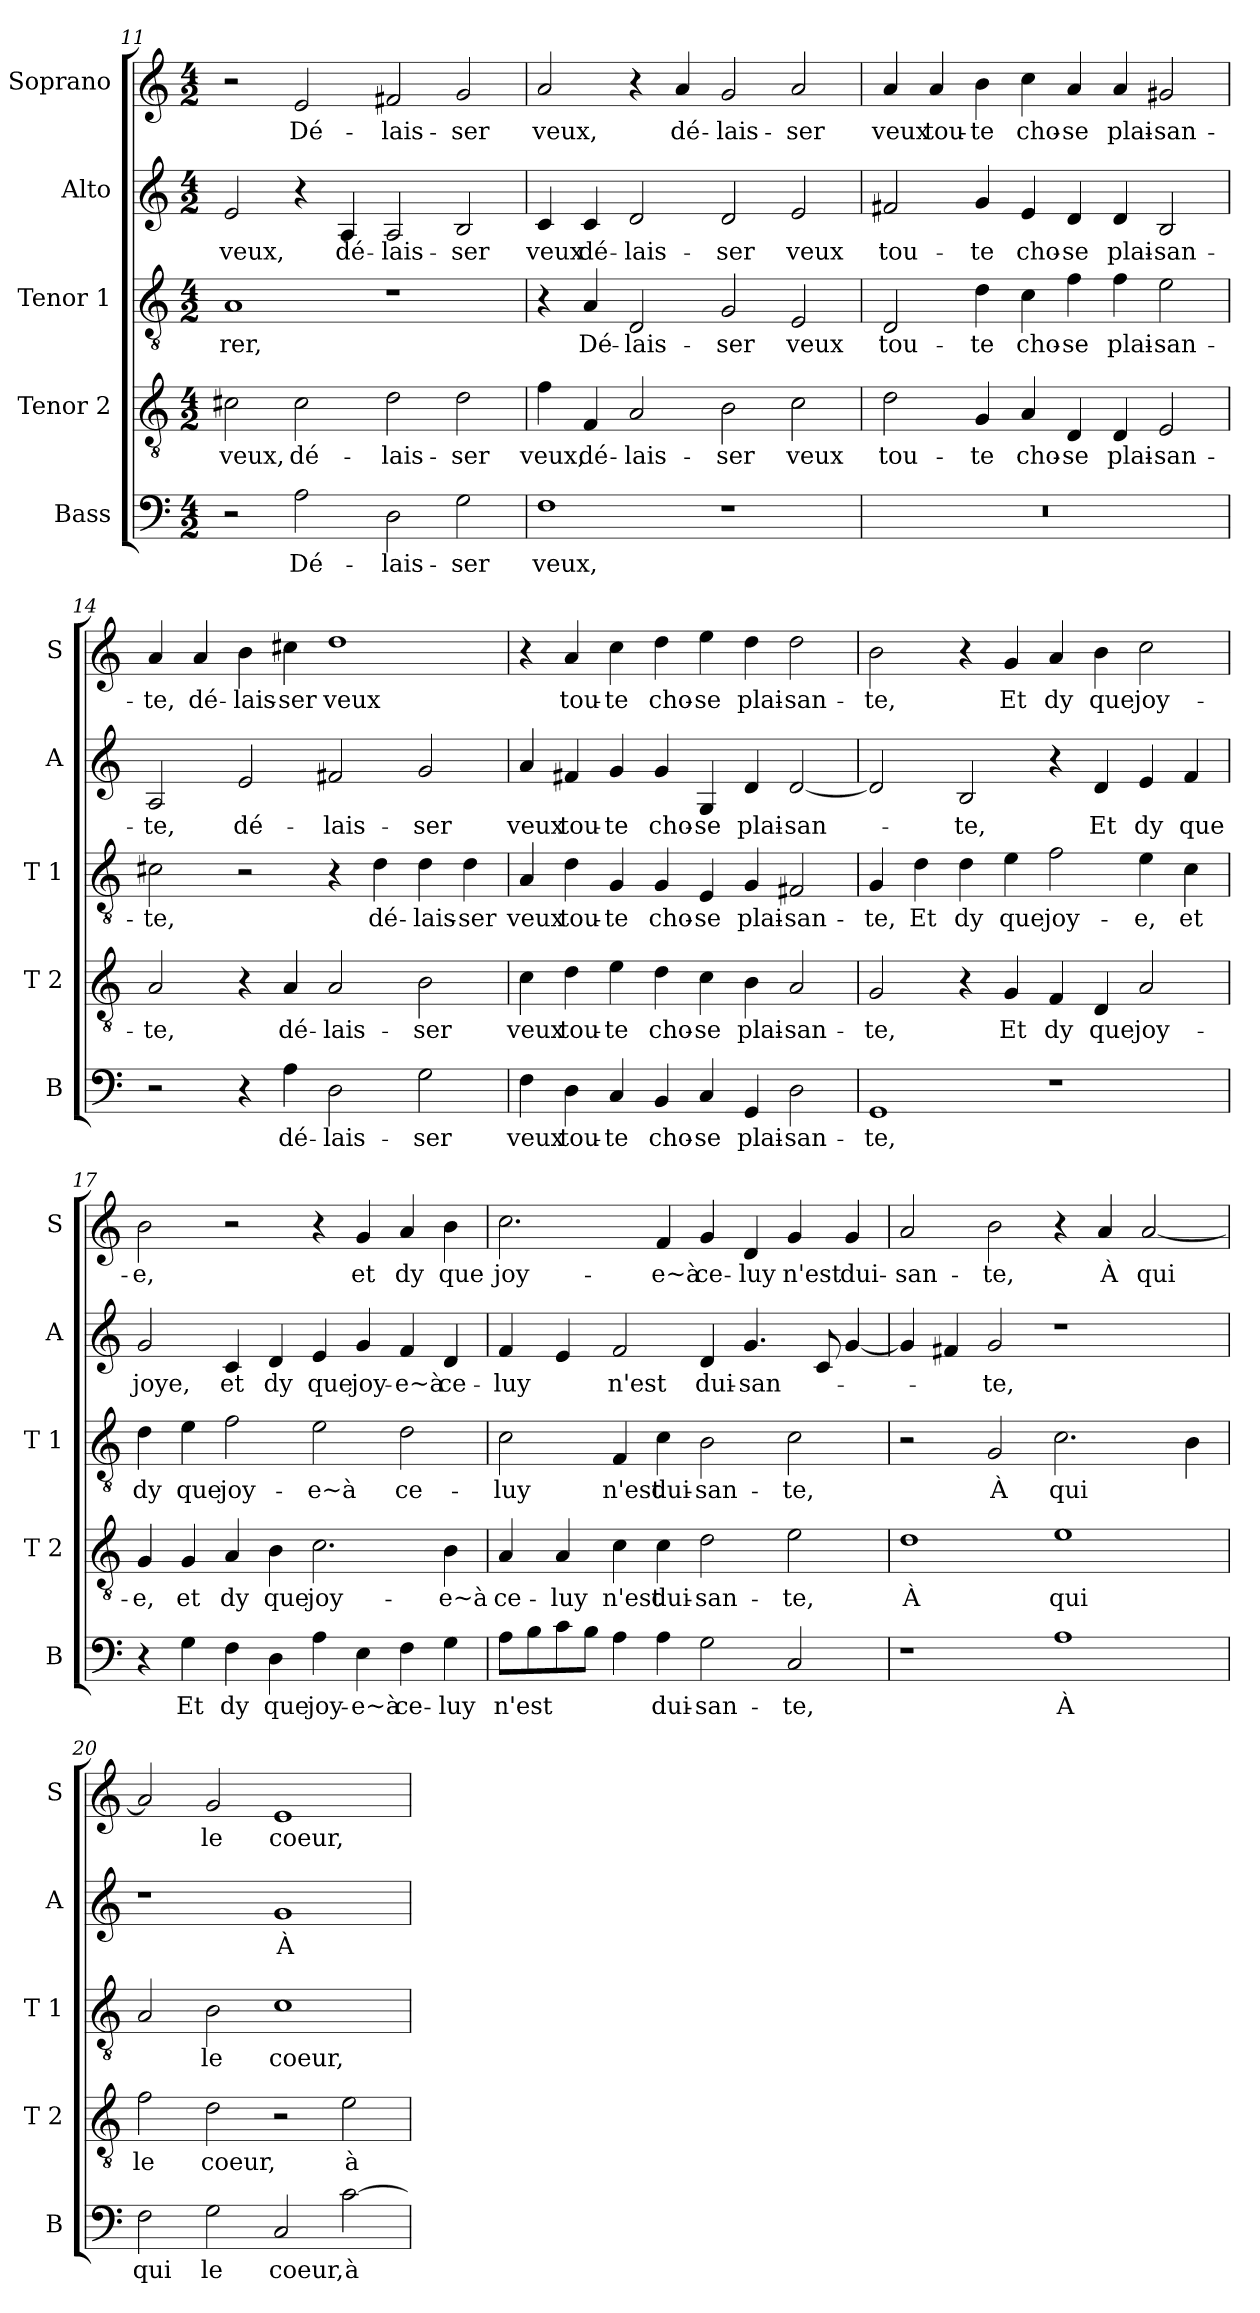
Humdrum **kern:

**kern	**text	**kern	**text	**kern	**text	**kern	**text	**kern	**text
*part5	*part5	*part4	*part4	*part3	*part3	*part2	*part2	*part1	*part1
*staff5	*staff5	*staff4	*staff4	*staff3	*staff3	*staff2	*staff2	*staff1	*staff1
*I"Bass	*	*I"Tenor 2	*	*I"Tenor 1	*	*I"Alto	*	*I"Soprano	*
*I'B	*	*I'T 2	*	*I'T 1	*	*I'A	*	*I'S	*
!!LO:PB:g=z
*clefF4	*	*clefGv2	*	*clefGv2	*	*clefG2	*	*clefG2	*
*k[]	*	*k[]	*	*k[]	*	*k[]	*	*k[]	*
*C:	*	*C:	*	*C:	*	*C:	*	*C:	*
*M4/2	*	*M4/2	*	*M4/2	*	*M4/2	*	*M4/2	*
=11	=11	=11	=11	=11	=11	=11	=11	=11	=11
!	!	!	!LO:LY:b	!	!LO:LY:b	!	!LO:LY:b	!	!
2r	.	2c#X\	veux,	1A	-rer,	2e/	veux,	2r	.
!	!LO:LY:b	!	!LO:LY:b	!	!	!	!	!	!LO:LY:b
2A\	Dé-	2c#\	dé-	.	.	4r	.	2e/	Dé-
!	!	!	!	!	!	!	!LO:LY:b	!	!
.	.	.	.	.	.	4A/	dé-	.	.
!	!LO:LY:b	!	!LO:LY:b	!	!	!	!LO:LY:b	!	!LO:LY:b
2D\	-lais-	2d\	-lais-	1r	.	2A/	-lais-	2f#X/	-lais-
!	!LO:LY:b	!	!LO:LY:b	!	!	!	!LO:LY:b	!	!LO:LY:b
2G\	-ser	2d\	-ser	.	.	2B/	-ser	2g/	-ser
=12	=12	=12	=12	=12	=12	=12	=12	=12	=12
!	!LO:LY:b	!	!LO:LY:b	!	!	!	!LO:LY:b	!	!LO:LY:b
1F	veux,	4f\	veux,	4r	.	4c/	veux	2a/	veux,
!	!	!	!LO:LY:b	!	!LO:LY:b	!	!LO:LY:b	!	!
.	.	4F/	dé-	4A/	Dé-	4c/	dé-	.	.
!	!	!	!LO:LY:b	!	!LO:LY:b	!	!LO:LY:b	!	!
.	.	2A/	-lais-	2D/	-lais-	2d/	-lais-	4r	.
!	!	!	!	!	!	!	!	!	!LO:LY:b
.	.	.	.	.	.	.	.	4a/	dé-
!	!	!	!LO:LY:b	!	!LO:LY:b	!	!LO:LY:b	!	!LO:LY:b
1r	.	2B\	-ser	2G/	-ser	2d/	-ser	2g/	-lais-
!	!	!	!LO:LY:b	!	!LO:LY:b	!	!LO:LY:b	!	!LO:LY:b
.	.	2c\	veux	2E/	veux	2e/	veux	2a/	-ser
=13	=13	=13	=13	=13	=13	=13	=13	=13	=13
!	!	!	!LO:LY:b	!	!LO:LY:b	!	!LO:LY:b	!	!LO:LY:b
0r	.	2d\	tou-	2D/	tou-	2f#X/	tou-	4a/	veux
!	!	!	!	!	!	!	!	!	!LO:LY:b
.	.	.	.	.	.	.	.	4a/	tou-
!	!	!	!LO:LY:b	!	!LO:LY:b	!	!LO:LY:b	!	!LO:LY:b
.	.	4G/	-te	4d\	-te	4g/	-te	4b\	-te
!	!	!	!LO:LY:b	!	!LO:LY:b	!	!LO:LY:b	!	!LO:LY:b
.	.	4A/	cho-	4c\	cho-	4e/	cho-	4cc\	cho-
!	!	!	!LO:LY:b	!	!LO:LY:b	!	!LO:LY:b	!	!LO:LY:b
.	.	4D/	-se	4f\	-se	4d/	-se	4a/	-se
!	!	!	!LO:LY:b	!	!LO:LY:b	!	!LO:LY:b	!	!LO:LY:b
.	.	4D/	plai-	4f\	plai-	4d/	plai-	4a/	plai-
!	!	!	!LO:LY:b	!	!LO:LY:b	!	!LO:LY:b	!	!LO:LY:b
.	.	2E/	-san-	2e\	-san-	2B/	-san-	2g#X/	-san-
!!LO:LB:g=z
=14	=14	=14	=14	=14	=14	=14	=14	=14	=14
!	!	!	!LO:LY:b	!	!LO:LY:b	!	!LO:LY:b	!	!LO:LY:b
2r	.	2A/	-te,	2c#X\	-te,	2A/	-te,	4a/	-te,
!	!	!	!	!	!	!	!	!	!LO:LY:b
.	.	.	.	.	.	.	.	4a/	dé-
!	!	!	!	!	!	!	!LO:LY:b	!	!LO:LY:b
4r	.	4r	.	2r	.	2e/	dé-	4b\	-lais-
!	!LO:LY:b	!	!LO:LY:b	!	!	!	!	!	!LO:LY:b
4A\	dé-	4A/	dé-	.	.	.	.	4cc#X\	-ser
!	!LO:LY:b	!	!LO:LY:b	!	!	!	!LO:LY:b	!	!LO:LY:b
2D\	-lais-	2A/	-lais-	4r	.	2f#X/	-lais-	1dd	veux
!	!	!	!	!	!LO:LY:b	!	!	!	!
.	.	.	.	4d\	dé-	.	.	.	.
!	!LO:LY:b	!	!LO:LY:b	!	!LO:LY:b	!	!LO:LY:b	!	!
2G\	-ser	2B\	-ser	4d\	-lais-	2g/	-ser	.	.
!	!	!	!	!	!LO:LY:b	!	!	!	!
.	.	.	.	4d\	-ser	.	.	.	.
=15	=15	=15	=15	=15	=15	=15	=15	=15	=15
!	!LO:LY:b	!	!LO:LY:b	!	!LO:LY:b	!	!LO:LY:b	!	!
4F\	veux	4c\	veux	4A/	veux	4a/	veux	4r	.
!	!LO:LY:b	!	!LO:LY:b	!	!LO:LY:b	!	!LO:LY:b	!	!LO:LY:b
4D\	tou-	4d\	tou-	4d\	tou-	4f#X/	tou-	4a/	tou-
!	!LO:LY:b	!	!LO:LY:b	!	!LO:LY:b	!	!LO:LY:b	!	!LO:LY:b
4C/	-te	4e\	-te	4G/	-te	4g/	-te	4cc\	-te
!	!LO:LY:b	!	!LO:LY:b	!	!LO:LY:b	!	!LO:LY:b	!	!LO:LY:b
4BB/	cho-	4d\	cho-	4G/	cho-	4g/	cho-	4dd\	cho-
!	!LO:LY:b	!	!LO:LY:b	!	!LO:LY:b	!	!LO:LY:b	!	!LO:LY:b
4C/	-se	4c\	-se	4E/	-se	4G/	-se	4ee\	-se
!	!LO:LY:b	!	!LO:LY:b	!	!LO:LY:b	!	!LO:LY:b	!	!LO:LY:b
4GG/	plai-	4B\	plai-	4G/	plai-	4d/	plai-	4dd\	plai-
!	!LO:LY:b	!	!LO:LY:b	!	!LO:LY:b	!	!LO:LY:b	!	!LO:LY:b
2D\	-san-	2A/	-san-	2F#X/	-san-	[2d/	-san-	2dd\	-san-
=16	=16	=16	=16	=16	=16	=16	=16	=16	=16
!	!LO:LY:b	!	!LO:LY:b	!	!LO:LY:b	!	!	!	!LO:LY:b
1GG	-te,	2G/	-te,	4G/	-te,	2d/]	.	2b\	-te,
!	!	!	!	!	!LO:LY:b	!	!	!	!
.	.	.	.	4d\	Et	.	.	.	.
!	!	!	!	!	!LO:LY:b	!	!LO:LY:b	!	!
.	.	4r	.	4d\	dy	2B/	-te,	4r	.
!	!	!	!LO:LY:b	!	!LO:LY:b	!	!	!	!LO:LY:b
.	.	4G/	Et	4e\	que	.	.	4g/	Et
!	!	!	!LO:LY:b	!	!LO:LY:b	!	!	!	!LO:LY:b
1r	.	4F/	dy	2f\	joy-	4r	.	4a/	dy
!	!	!	!LO:LY:b	!	!	!	!LO:LY:b	!	!LO:LY:b
.	.	4D/	que	.	.	4d/	Et	4b\	que
!	!	!	!LO:LY:b	!	!LO:LY:b	!	!LO:LY:b	!	!LO:LY:b
.	.	2A/	joy-	4e\	-e,	4e/	dy	2cc\	joy-
!	!	!	!	!	!LO:LY:b	!	!LO:LY:b	!	!
.	.	.	.	4c\	et	4f/	que	.	.
!!LO:LB:g=z
=17	=17	=17	=17	=17	=17	=17	=17	=17	=17
!	!	!	!LO:LY:b	!	!LO:LY:b	!	!LO:LY:b	!	!LO:LY:b
4r	.	4G/	-e,	4d\	dy	2g/	joye,	2b\	-e,
!	!LO:LY:b	!	!LO:LY:b	!	!LO:LY:b	!	!	!	!
4G\	Et	4G/	et	4e\	que	.	.	.	.
!	!LO:LY:b	!	!LO:LY:b	!	!LO:LY:b	!	!LO:LY:b	!	!
4F\	dy	4A/	dy	2f\	joy-	4c/	et	2r	.
!	!LO:LY:b	!	!LO:LY:b	!	!	!	!LO:LY:b	!	!
4D\	que	4B\	que	.	.	4d/	dy	.	.
!	!LO:LY:b	!	!LO:LY:b	!	!LO:LY:b	!	!LO:LY:b	!	!
4A\	joy-	2.c\	joy-	2e\	-e~à	4e/	que	4r	.
!	!LO:LY:b	!	!	!	!	!	!LO:LY:b	!	!LO:LY:b
4E\	-e~à	.	.	.	.	4g/	joy-	4g/	et
!	!LO:LY:b	!	!	!	!LO:LY:b	!	!LO:LY:b	!	!LO:LY:b
4F\	ce-	.	.	2d\	ce-	4f/	-e~à	4a/	dy
!	!LO:LY:b	!	!LO:LY:b	!	!	!	!LO:LY:b	!	!LO:LY:b
4G\	-luy	4B\	-e~à	.	.	4d/	ce-	4b\	que
=18	=18	=18	=18	=18	=18	=18	=18	=18	=18
!	!LO:LY:b	!	!LO:LY:b	!	!LO:LY:b	!	!LO:LY:b	!	!LO:LY:b
8A\L	n'est	4A/	ce-	2c\	-luy	4f/	-luy	2.cc\	joy-
8B\	.	.	.	.	.	.	.	.	.
!	!	!	!LO:LY:b	!	!	!	!	!	!
8c\	.	4A/	-luy	.	.	4e/	.	.	.
8B\J	.	.	.	.	.	.	.	.	.
!	!	!	!LO:LY:b	!	!LO:LY:b	!	!LO:LY:b	!	!
4A\	.	4c\	n'est	4F/	n'est	2f/	n'est	.	.
!	!LO:LY:b	!	!LO:LY:b	!	!LO:LY:b	!	!	!	!LO:LY:b
4A\	dui-	4c\	dui-	4c\	dui-	.	.	4f/	-e~à
!	!LO:LY:b	!	!LO:LY:b	!	!LO:LY:b	!	!LO:LY:b	!	!LO:LY:b
2G\	-san-	2d\	-san-	2B\	-san-	4d/	dui-	4g/	ce-
!	!	!	!	!	!	!	!LO:LY:b	!	!LO:LY:b
.	.	.	.	.	.	4.g/	-san-	4d/	-luy
!	!LO:LY:b	!	!LO:LY:b	!	!LO:LY:b	!	!	!	!LO:LY:b
2C/	-te,	2e\	-te,	2c\	-te,	.	.	4g/	n'est
.	.	.	.	.	.	8c/	.	.	.
!	!	!	!	!	!	!	!	!	!LO:LY:b
.	.	.	.	.	.	[4g/	.	4g/	dui-
=19	=19	=19	=19	=19	=19	=19	=19	=19	=19
!	!	!	!LO:LY:b	!	!	!	!	!	!LO:LY:b
1r	.	1d	À	2r	.	4g/]	.	2a/	-san-
.	.	.	.	.	.	4f#X/	.	.	.
!	!	!	!	!	!LO:LY:b	!	!LO:LY:b	!	!LO:LY:b
.	.	.	.	2G/	À	2g/	-te,	2b\	-te,
!	!LO:LY:b	!	!LO:LY:b	!	!LO:LY:b	!	!	!	!
1A	À	1e	qui	2.c\	qui	1r	.	4r	.
!	!	!	!	!	!	!	!	!	!LO:LY:b
.	.	.	.	.	.	.	.	4a/	À
!	!	!	!	!	!	!	!	!	!LO:LY:b
.	.	.	.	.	.	.	.	[2a/	qui
.	.	.	.	4B\	.	.	.	.	.
!!LO:PB:g=z
=20	=20	=20	=20	=20	=20	=20	=20	=20	=20
!	!LO:LY:b	!	!LO:LY:b	!	!	!	!	!	!
2F\	qui	2f\	le	2A/	.	1r	.	2a/]	.
!	!LO:LY:b	!	!LO:LY:b	!	!LO:LY:b	!	!	!	!LO:LY:b
2G\	le	2d\	coeur,	2B\	le	.	.	2g/	le
!	!LO:LY:b	!	!	!	!LO:LY:b	!	!LO:LY:b	!	!LO:LY:b
2C/	coeur,	2r	.	1c	coeur,	1g	À	1e	coeur,
!	!LO:LY:b	!	!LO:LY:b	!	!	!	!	!	!
[2c\	à	2e\	à	.	.	.	.	.	.
=	=	=	=	=	=	=	=	=	=
*-	*-	*-	*-	*-	*-	*-	*-	*-	*-
